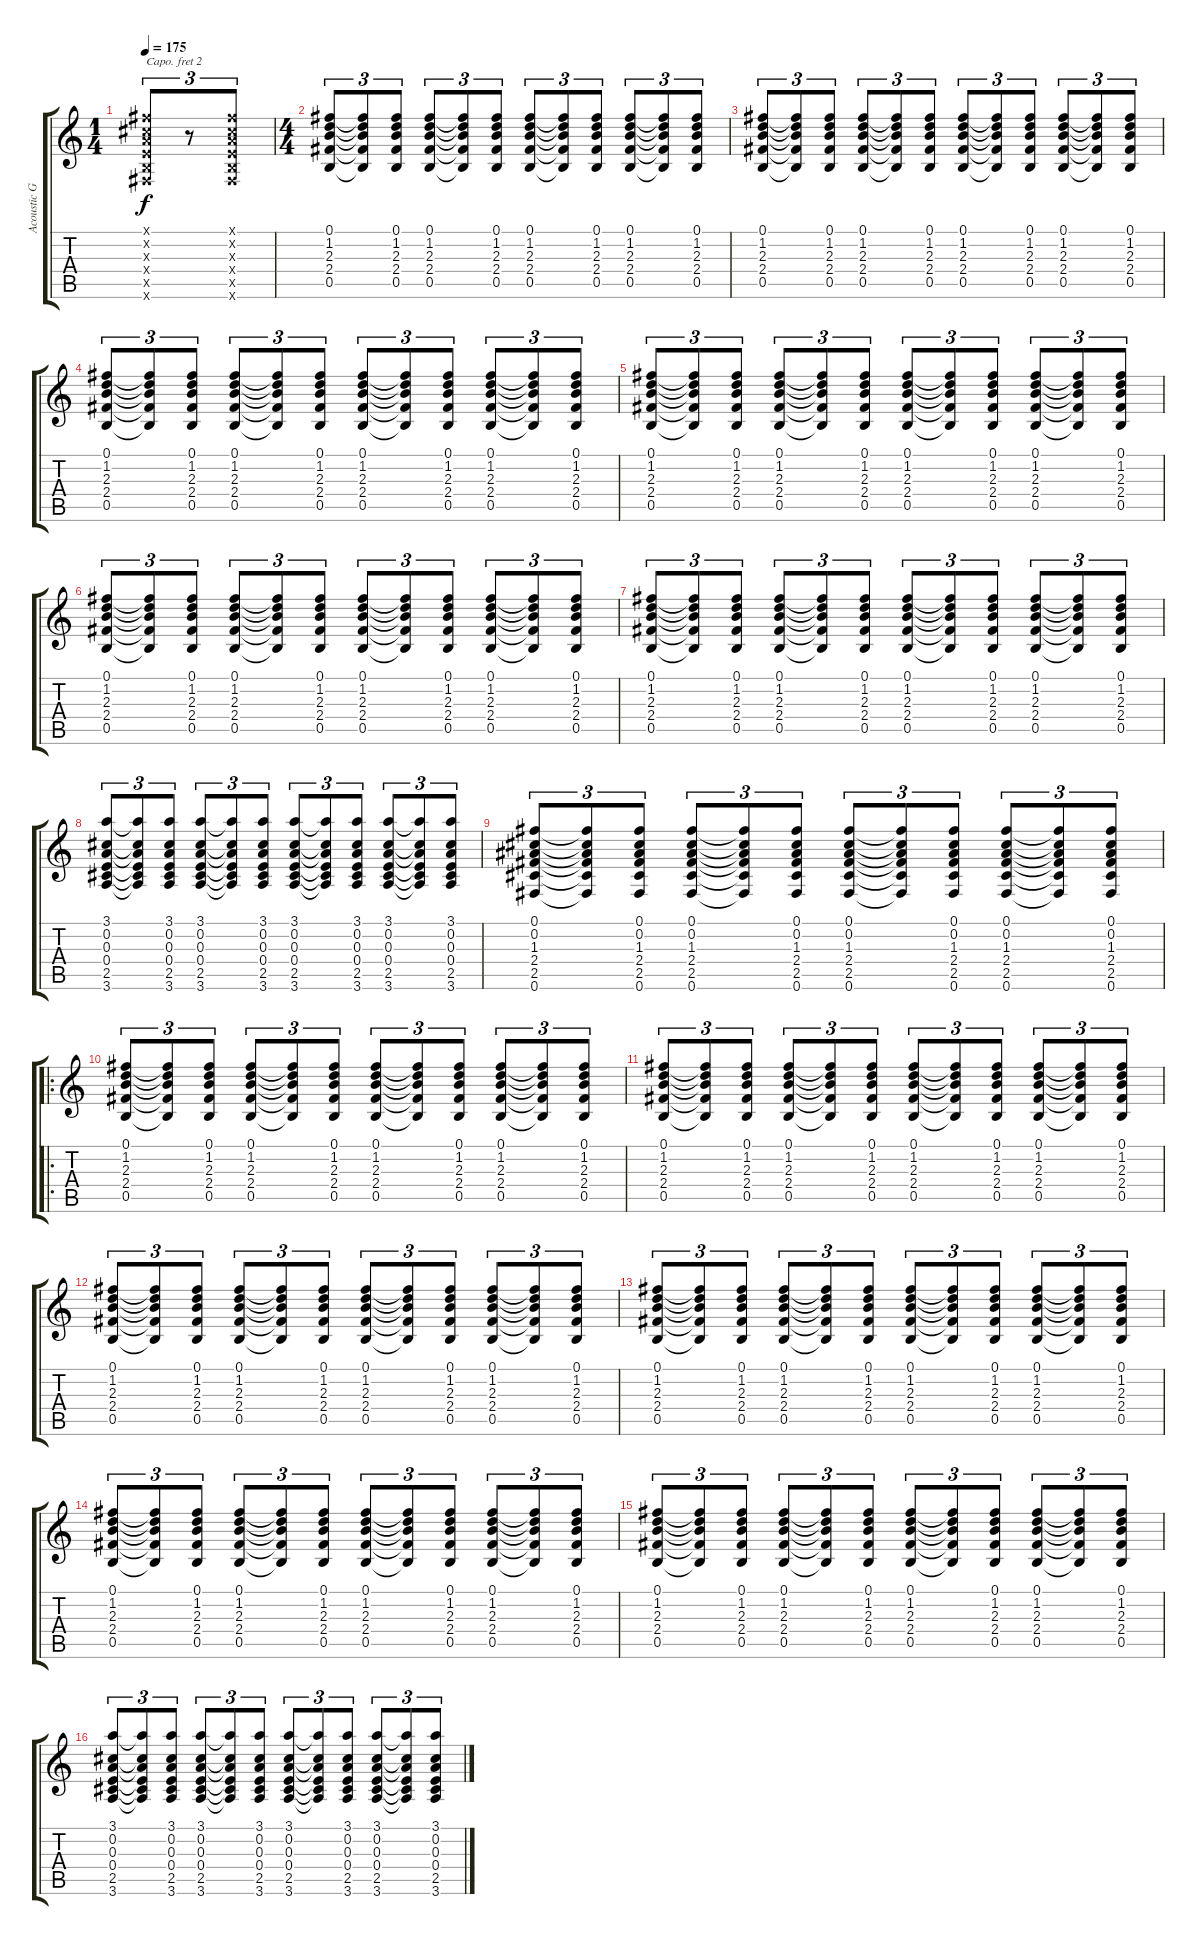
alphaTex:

\track ("Acoustic Guitar" "Acoustic G") {instrument acousticguitarnylon}
\staff {score tabs}
\capo 2
\tuning (E4 B3 G3 D3 A2 E2) {hide}
\ts (1 4)
\tempo 175
\clef g2
\ks c
(0.1{x} 0.2{x} 0.3{x} 0.4{x} 0.5{x} 0.6{x}).8{tu (3 2) dy f instrument acousticguitarnylon} r.8{tu (3 2)} (0.1{x} 0.2{x} 0.3{x} 0.4{x} 0.5{x} 0.6{x}).8{tu (3 2)} |
\ts (4 4)
(0.1 1.2 2.3 2.4 0.5).8{tu (3 2)} (0.1{t} 1.2{t} 2.3{t} 2.4{t} 0.5{t}).8{tu (3 2)} (0.1 1.2 2.3 2.4 0.5).8{tu (3 2)} (0.1 1.2 2.3 2.4 0.5).8{tu (3 2)} (0.1{t} 1.2{t} 2.3{t} 2.4{t} 0.5{t}).8{tu (3 2)} (0.1 1.2 2.3 2.4 0.5).8{tu (3 2)} (0.1 1.2 2.3 2.4 0.5).8{tu (3 2)} (0.1{t} 1.2{t} 2.3{t} 2.4{t} 0.5{t}).8{tu (3 2)} (0.1 1.2 2.3 2.4 0.5).8{tu (3 2)} (0.1 1.2 2.3 2.4 0.5).8{tu (3 2)} (0.1{t} 1.2{t} 2.3{t} 2.4{t} 0.5{t}).8{tu (3 2)} (0.1 1.2 2.3 2.4 0.5).8{tu (3 2)} |
(0.1 1.2 2.3 2.4 0.5).8{tu (3 2)} (0.1{t} 1.2{t} 2.3{t} 2.4{t} 0.5{t}).8{tu (3 2)} (0.1 1.2 2.3 2.4 0.5).8{tu (3 2)} (0.1 1.2 2.3 2.4 0.5).8{tu (3 2)} (0.1{t} 1.2{t} 2.3{t} 2.4{t} 0.5{t}).8{tu (3 2)} (0.1 1.2 2.3 2.4 0.5).8{tu (3 2)} (0.1 1.2 2.3 2.4 0.5).8{tu (3 2)} (0.1{t} 1.2{t} 2.3{t} 2.4{t} 0.5{t}).8{tu (3 2)} (0.1 1.2 2.3 2.4 0.5).8{tu (3 2)} (0.1 1.2 2.3 2.4 0.5).8{tu (3 2)} (0.1{t} 1.2{t} 2.3{t} 2.4{t} 0.5{t}).8{tu (3 2)} (0.1 1.2 2.3 2.4 0.5).8{tu (3 2)} |
(0.1 1.2 2.3 2.4 0.5).8{tu (3 2)} (0.1{t} 1.2{t} 2.3{t} 2.4{t} 0.5{t}).8{tu (3 2)} (0.1 1.2 2.3 2.4 0.5).8{tu (3 2)} (0.1 1.2 2.3 2.4 0.5).8{tu (3 2)} (0.1{t} 1.2{t} 2.3{t} 2.4{t} 0.5{t}).8{tu (3 2)} (0.1 1.2 2.3 2.4 0.5).8{tu (3 2)} (0.1 1.2 2.3 2.4 0.5).8{tu (3 2)} (0.1{t} 1.2{t} 2.3{t} 2.4{t} 0.5{t}).8{tu (3 2)} (0.1 1.2 2.3 2.4 0.5).8{tu (3 2)} (0.1 1.2 2.3 2.4 0.5).8{tu (3 2)} (0.1{t} 1.2{t} 2.3{t} 2.4{t} 0.5{t}).8{tu (3 2)} (0.1 1.2 2.3 2.4 0.5).8{tu (3 2)} |
(0.1 1.2 2.3 2.4 0.5).8{tu (3 2)} (0.1{t} 1.2{t} 2.3{t} 2.4{t} 0.5{t}).8{tu (3 2)} (0.1 1.2 2.3 2.4 0.5).8{tu (3 2)} (0.1 1.2 2.3 2.4 0.5).8{tu (3 2)} (0.1{t} 1.2{t} 2.3{t} 2.4{t} 0.5{t}).8{tu (3 2)} (0.1 1.2 2.3 2.4 0.5).8{tu (3 2)} (0.1 1.2 2.3 2.4 0.5).8{tu (3 2)} (0.1{t} 1.2{t} 2.3{t} 2.4{t} 0.5{t}).8{tu (3 2)} (0.1 1.2 2.3 2.4 0.5).8{tu (3 2)} (0.1 1.2 2.3 2.4 0.5).8{tu (3 2)} (0.1{t} 1.2{t} 2.3{t} 2.4{t} 0.5{t}).8{tu (3 2)} (0.1 1.2 2.3 2.4 0.5).8{tu (3 2)} |
(0.1 1.2 2.3 2.4 0.5).8{tu (3 2)} (0.1{t} 1.2{t} 2.3{t} 2.4{t} 0.5{t}).8{tu (3 2)} (0.1 1.2 2.3 2.4 0.5).8{tu (3 2)} (0.1 1.2 2.3 2.4 0.5).8{tu (3 2)} (0.1{t} 1.2{t} 2.3{t} 2.4{t} 0.5{t}).8{tu (3 2)} (0.1 1.2 2.3 2.4 0.5).8{tu (3 2)} (0.1 1.2 2.3 2.4 0.5).8{tu (3 2)} (0.1{t} 1.2{t} 2.3{t} 2.4{t} 0.5{t}).8{tu (3 2)} (0.1 1.2 2.3 2.4 0.5).8{tu (3 2)} (0.1 1.2 2.3 2.4 0.5).8{tu (3 2)} (0.1{t} 1.2{t} 2.3{t} 2.4{t} 0.5{t}).8{tu (3 2)} (0.1 1.2 2.3 2.4 0.5).8{tu (3 2)} |
(0.1 1.2 2.3 2.4 0.5).8{tu (3 2)} (0.1{t} 1.2{t} 2.3{t} 2.4{t} 0.5{t}).8{tu (3 2)} (0.1 1.2 2.3 2.4 0.5).8{tu (3 2)} (0.1 1.2 2.3 2.4 0.5).8{tu (3 2)} (0.1{t} 1.2{t} 2.3{t} 2.4{t} 0.5{t}).8{tu (3 2)} (0.1 1.2 2.3 2.4 0.5).8{tu (3 2)} (0.1 1.2 2.3 2.4 0.5).8{tu (3 2)} (0.1{t} 1.2{t} 2.3{t} 2.4{t} 0.5{t}).8{tu (3 2)} (0.1 1.2 2.3 2.4 0.5).8{tu (3 2)} (0.1 1.2 2.3 2.4 0.5).8{tu (3 2)} (0.1{t} 1.2{t} 2.3{t} 2.4{t} 0.5{t}).8{tu (3 2)} (0.1 1.2 2.3 2.4 0.5).8{tu (3 2)} |
(3.1 0.2 0.3 0.4 2.5 3.6).8{tu (3 2)} (3.1{t} 0.2{t} 0.3{t} 0.4{t} 2.5{t} 3.6{t}).8{tu (3 2)} (3.1 0.2 0.3 0.4 2.5 3.6).8{tu (3 2)} (3.1 0.2 0.3 0.4 2.5 3.6).8{tu (3 2)} (3.1{t} 0.2{t} 0.3{t} 0.4{t} 2.5{t} 3.6{t}).8{tu (3 2)} (3.1 0.2 0.3 0.4 2.5 3.6).8{tu (3 2)} (3.1 0.2 0.3 0.4 2.5 3.6).8{tu (3 2)} (3.1{t} 0.2{t} 0.3{t} 0.4{t} 2.5{t} 3.6{t}).8{tu (3 2)} (3.1 0.2 0.3 0.4 2.5 3.6).8{tu (3 2)} (3.1 0.2 0.3 0.4 2.5 3.6).8{tu (3 2)} (3.1{t} 0.2{t} 0.3{t} 0.4{t} 2.5{t} 3.6{t}).8{tu (3 2)} (3.1 0.2 0.3 0.4 2.5 3.6).8{tu (3 2)} |
(0.1 0.2 1.3 2.4 2.5 0.6).8{tu (3 2)} (0.1{t} 0.2{t} 1.3{t} 2.4{t} 2.5{t} 0.6{t}).8{tu (3 2)} (0.1 0.2 1.3 2.4 2.5 0.6).8{tu (3 2)} (0.1 0.2 1.3 2.4 2.5 0.6).8{tu (3 2)} (0.1{t} 0.2{t} 1.3{t} 2.4{t} 2.5{t} 0.6{t}).8{tu (3 2)} (0.1 0.2 1.3 2.4 2.5 0.6).8{tu (3 2)} (0.1 0.2 1.3 2.4 2.5 0.6).8{tu (3 2)} (0.1{t} 0.2{t} 1.3{t} 2.4{t} 2.5{t} 0.6{t}).8{tu (3 2)} (0.1 0.2 1.3 2.4 2.5 0.6).8{tu (3 2)} (0.1 0.2 1.3 2.4 2.5 0.6).8{tu (3 2)} (0.1{t} 0.2{t} 1.3{t} 2.4{t} 2.5{t} 0.6{t}).8{tu (3 2)} (0.1 0.2 1.3 2.4 2.5 0.6).8{tu (3 2)} |
\ro
(0.1 1.2 2.3 2.4 0.5).8{tu (3 2)} (0.1{t} 1.2{t} 2.3{t} 2.4{t} 0.5{t}).8{tu (3 2)} (0.1 1.2 2.3 2.4 0.5).8{tu (3 2)} (0.1 1.2 2.3 2.4 0.5).8{tu (3 2)} (0.1{t} 1.2{t} 2.3{t} 2.4{t} 0.5{t}).8{tu (3 2)} (0.1 1.2 2.3 2.4 0.5).8{tu (3 2)} (0.1 1.2 2.3 2.4 0.5).8{tu (3 2)} (0.1{t} 1.2{t} 2.3{t} 2.4{t} 0.5{t}).8{tu (3 2)} (0.1 1.2 2.3 2.4 0.5).8{tu (3 2)} (0.1 1.2 2.3 2.4 0.5).8{tu (3 2)} (0.1{t} 1.2{t} 2.3{t} 2.4{t} 0.5{t}).8{tu (3 2)} (0.1 1.2 2.3 2.4 0.5).8{tu (3 2)} |
(0.1 1.2 2.3 2.4 0.5).8{tu (3 2)} (0.1{t} 1.2{t} 2.3{t} 2.4{t} 0.5{t}).8{tu (3 2)} (0.1 1.2 2.3 2.4 0.5).8{tu (3 2)} (0.1 1.2 2.3 2.4 0.5).8{tu (3 2)} (0.1{t} 1.2{t} 2.3{t} 2.4{t} 0.5{t}).8{tu (3 2)} (0.1 1.2 2.3 2.4 0.5).8{tu (3 2)} (0.1 1.2 2.3 2.4 0.5).8{tu (3 2)} (0.1{t} 1.2{t} 2.3{t} 2.4{t} 0.5{t}).8{tu (3 2)} (0.1 1.2 2.3 2.4 0.5).8{tu (3 2)} (0.1 1.2 2.3 2.4 0.5).8{tu (3 2)} (0.1{t} 1.2{t} 2.3{t} 2.4{t} 0.5{t}).8{tu (3 2)} (0.1 1.2 2.3 2.4 0.5).8{tu (3 2)} |
(0.1 1.2 2.3 2.4 0.5).8{tu (3 2)} (0.1{t} 1.2{t} 2.3{t} 2.4{t} 0.5{t}).8{tu (3 2)} (0.1 1.2 2.3 2.4 0.5).8{tu (3 2)} (0.1 1.2 2.3 2.4 0.5).8{tu (3 2)} (0.1{t} 1.2{t} 2.3{t} 2.4{t} 0.5{t}).8{tu (3 2)} (0.1 1.2 2.3 2.4 0.5).8{tu (3 2)} (0.1 1.2 2.3 2.4 0.5).8{tu (3 2)} (0.1{t} 1.2{t} 2.3{t} 2.4{t} 0.5{t}).8{tu (3 2)} (0.1 1.2 2.3 2.4 0.5).8{tu (3 2)} (0.1 1.2 2.3 2.4 0.5).8{tu (3 2)} (0.1{t} 1.2{t} 2.3{t} 2.4{t} 0.5{t}).8{tu (3 2)} (0.1 1.2 2.3 2.4 0.5).8{tu (3 2)} |
(0.1 1.2 2.3 2.4 0.5).8{tu (3 2)} (0.1{t} 1.2{t} 2.3{t} 2.4{t} 0.5{t}).8{tu (3 2)} (0.1 1.2 2.3 2.4 0.5).8{tu (3 2)} (0.1 1.2 2.3 2.4 0.5).8{tu (3 2)} (0.1{t} 1.2{t} 2.3{t} 2.4{t} 0.5{t}).8{tu (3 2)} (0.1 1.2 2.3 2.4 0.5).8{tu (3 2)} (0.1 1.2 2.3 2.4 0.5).8{tu (3 2)} (0.1{t} 1.2{t} 2.3{t} 2.4{t} 0.5{t}).8{tu (3 2)} (0.1 1.2 2.3 2.4 0.5).8{tu (3 2)} (0.1 1.2 2.3 2.4 0.5).8{tu (3 2)} (0.1{t} 1.2{t} 2.3{t} 2.4{t} 0.5{t}).8{tu (3 2)} (0.1 1.2 2.3 2.4 0.5).8{tu (3 2)} |
(0.1 1.2 2.3 2.4 0.5).8{tu (3 2)} (0.1{t} 1.2{t} 2.3{t} 2.4{t} 0.5{t}).8{tu (3 2)} (0.1 1.2 2.3 2.4 0.5).8{tu (3 2)} (0.1 1.2 2.3 2.4 0.5).8{tu (3 2)} (0.1{t} 1.2{t} 2.3{t} 2.4{t} 0.5{t}).8{tu (3 2)} (0.1 1.2 2.3 2.4 0.5).8{tu (3 2)} (0.1 1.2 2.3 2.4 0.5).8{tu (3 2)} (0.1{t} 1.2{t} 2.3{t} 2.4{t} 0.5{t}).8{tu (3 2)} (0.1 1.2 2.3 2.4 0.5).8{tu (3 2)} (0.1 1.2 2.3 2.4 0.5).8{tu (3 2)} (0.1{t} 1.2{t} 2.3{t} 2.4{t} 0.5{t}).8{tu (3 2)} (0.1 1.2 2.3 2.4 0.5).8{tu (3 2)} |
(0.1 1.2 2.3 2.4 0.5).8{tu (3 2)} (0.1{t} 1.2{t} 2.3{t} 2.4{t} 0.5{t}).8{tu (3 2)} (0.1 1.2 2.3 2.4 0.5).8{tu (3 2)} (0.1 1.2 2.3 2.4 0.5).8{tu (3 2)} (0.1{t} 1.2{t} 2.3{t} 2.4{t} 0.5{t}).8{tu (3 2)} (0.1 1.2 2.3 2.4 0.5).8{tu (3 2)} (0.1 1.2 2.3 2.4 0.5).8{tu (3 2)} (0.1{t} 1.2{t} 2.3{t} 2.4{t} 0.5{t}).8{tu (3 2)} (0.1 1.2 2.3 2.4 0.5).8{tu (3 2)} (0.1 1.2 2.3 2.4 0.5).8{tu (3 2)} (0.1{t} 1.2{t} 2.3{t} 2.4{t} 0.5{t}).8{tu (3 2)} (0.1 1.2 2.3 2.4 0.5).8{tu (3 2)} |
(3.1 0.2 0.3 0.4 2.5 3.6).8{tu (3 2)} (3.1{t} 0.2{t} 0.3{t} 0.4{t} 2.5{t} 3.6{t}).8{tu (3 2)} (3.1 0.2 0.3 0.4 2.5 3.6).8{tu (3 2)} (3.1 0.2 0.3 0.4 2.5 3.6).8{tu (3 2)} (3.1{t} 0.2{t} 0.3{t} 0.4{t} 2.5{t} 3.6{t}).8{tu (3 2)} (3.1 0.2 0.3 0.4 2.5 3.6).8{tu (3 2)} (3.1 0.2 0.3 0.4 2.5 3.6).8{tu (3 2)} (3.1{t} 0.2{t} 0.3{t} 0.4{t} 2.5{t} 3.6{t}).8{tu (3 2)} (3.1 0.2 0.3 0.4 2.5 3.6).8{tu (3 2)} (3.1 0.2 0.3 0.4 2.5 3.6).8{tu (3 2)} (3.1{t} 0.2{t} 0.3{t} 0.4{t} 2.5{t} 3.6{t}).8{tu (3 2)} (3.1 0.2 0.3 0.4 2.5 3.6).8{tu (3 2)}
